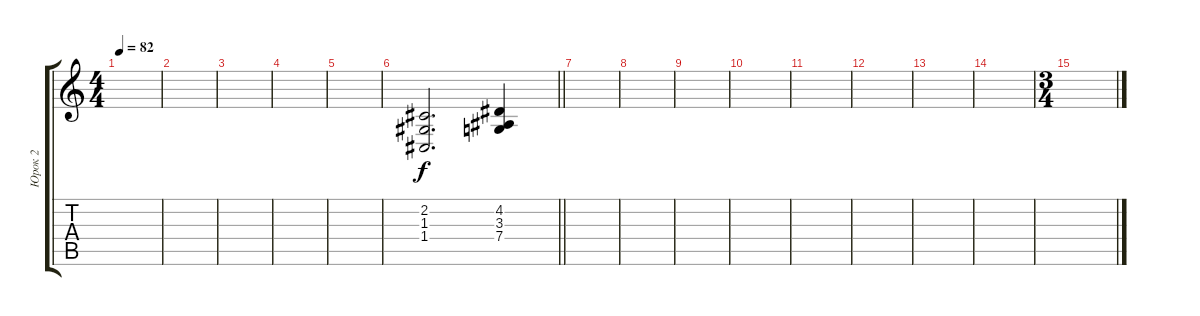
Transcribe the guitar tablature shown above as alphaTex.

\track ("Юрок 2" "Юрок 2") {instrument pad8sweep}
\staff {score tabs}
\tuning (E4 B3 G3 C3 G2 C2) {hide}
\ts (4 4)
\tempo 82
\clef g2
\ks c
|
|
|
|
|
\barLineRight lightlight
(2.2 1.3 1.4).2{d volume 14} (4.2 3.3 7.4).4 |
|
|
|
|
|
|
|
|
\ts (3 4)
